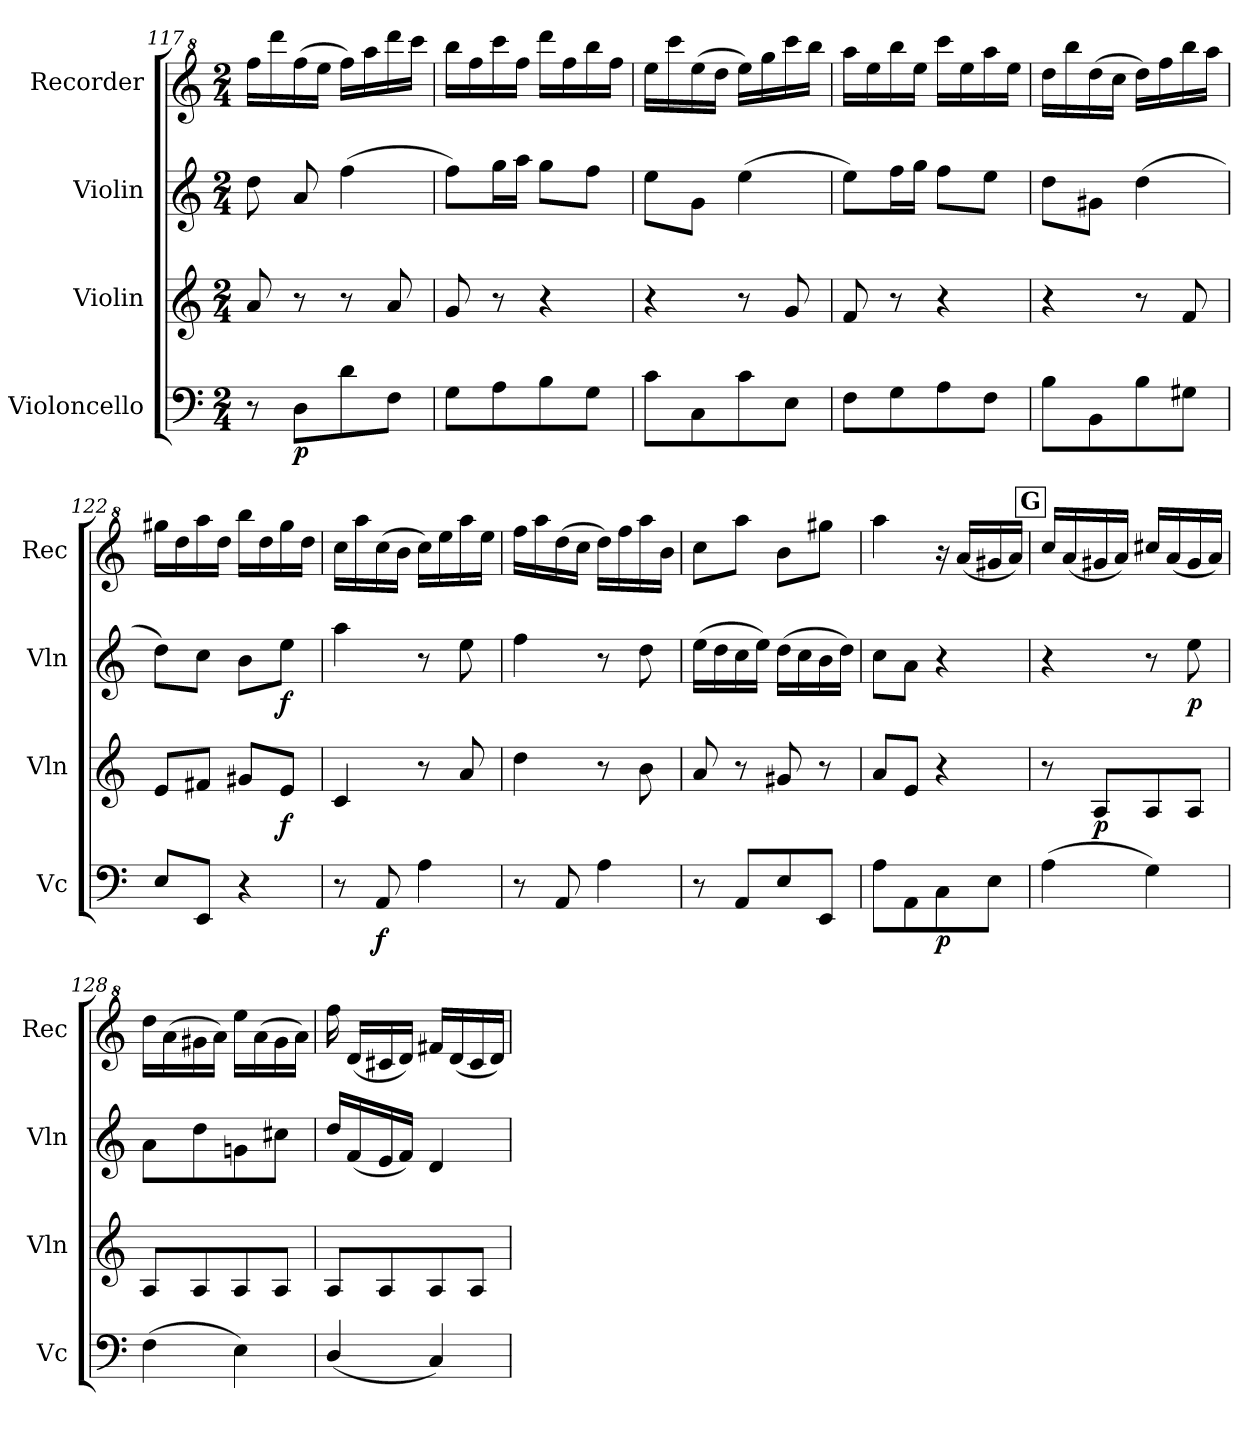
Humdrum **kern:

**kern	**dynam	**kern	**dynam	**kern	**dynam	**kern
*part4	*part4	*part3	*part3	*part2	*part2	*part1
*staff4	*staff4	*staff3	*staff3	*staff2	*staff2	*staff1
*I"Violoncello	*	*I"Violin	*	*I"Violin	*	*I"Recorder
*I'Vc	*	*I'Vln	*	*I'Vln	*	*I'Rec
!!LO:LB:g=z
*clefF4	*	*clefG2	*	*clefG2	*	*clefG^2
*k[]	*	*k[]	*	*k[]	*	*k[]
*M2/4	*	*M2/4	*	*M2/4	*	*M2/4
=117	=117	=117	=117	=117	=117	=117
8r	.	8a/	.	8dd\	.	16fff\LL
.	.	.	.	.	.	16dddd\
!	!LO:DY:b	!	!	!	!	!
8D\L	p	8r	.	8a/	.	(16fff\
.	.	.	.	.	.	16eee\JJ
8d\	.	8r	.	(4ff\	.	16fff\LL)
.	.	.	.	.	.	16aaa\
8F\J	.	8a/	.	.	.	16dddd\
.	.	.	.	.	.	16cccc\JJ
=118	=118	=118	=118	=118	=118	=118
8G\L	.	8g/	.	8ff\L)	.	16bbb\LL
.	.	.	.	.	.	16fff\
8A\	.	8r	.	16gg\L	.	16cccc\
.	.	.	.	16aa\JJ	.	16fff\JJ
8B\	.	4r	.	8gg\L	.	16dddd\LL
.	.	.	.	.	.	16fff\
8G\J	.	.	.	8ff\J	.	16bbb\
.	.	.	.	.	.	16fff\JJ
=119	=119	=119	=119	=119	=119	=119
8c\L	.	4r	.	8ee\L	.	16eee\LL
.	.	.	.	.	.	16cccc\
8C\	.	.	.	8g\J	.	(16eee\
.	.	.	.	.	.	16ddd\JJ
8c\	.	8r	.	(4ee\	.	16eee\LL)
.	.	.	.	.	.	16ggg\
8E\J	.	8g/	.	.	.	16cccc\
.	.	.	.	.	.	16bbb\JJ
=120	=120	=120	=120	=120	=120	=120
8F\L	.	8f/	.	8ee\L)	.	16aaa\LL
.	.	.	.	.	.	16eee\
8G\	.	8r	.	16ff\L	.	16bbb\
.	.	.	.	16gg\JJ	.	16eee\JJ
8A\	.	4r	.	8ff\L	.	16cccc\LL
.	.	.	.	.	.	16eee\
8F\J	.	.	.	8ee\J	.	16aaa\
.	.	.	.	.	.	16eee\JJ
=121	=121	=121	=121	=121	=121	=121
8B\L	.	4r	.	8dd\L	.	16ddd\LL
.	.	.	.	.	.	16bbb\
8BB\	.	.	.	8g#X\J	.	(16ddd\
.	.	.	.	.	.	16ccc\JJ
8B\	.	8r	.	(4dd\	.	16ddd\LL)
.	.	.	.	.	.	16fff\
8G#X\J	.	8f/	.	.	.	16bbb\
.	.	.	.	.	.	16aaa\JJ
!!LO:LB:g=z
=122	=122	=122	=122	=122	=122	=122
8E/L	.	8e/L	.	8dd\L)	.	16ggg#X\LL
.	.	.	.	.	.	16ddd\
8EE/J	.	8f#X/J	.	8cc\J	.	16aaa\
.	.	.	.	.	.	16ddd\JJ
4r	.	8g#X/L	.	8b\L	.	16bbb\LL
.	.	.	.	.	.	16ddd\
!	!	!	!LO:DY:b	!	!LO:DY:b	!
.	.	8e/J	f	8ee\J	f	16ggg#\
.	.	.	.	.	.	16ddd\JJ
=123	=123	=123	=123	=123	=123	=123
8r	.	4c/	.	4aa\	.	16ccc\LL
.	.	.	.	.	.	16aaa\
!	!LO:DY:b	!	!	!	!	!
8AA/	f	.	.	.	.	(16ccc\
.	.	.	.	.	.	16bb\JJ
4A\	.	8r	.	8r	.	16ccc\LL)
.	.	.	.	.	.	16eee\
.	.	8a/	.	8ee\	.	16aaa\
.	.	.	.	.	.	16eee\JJ
=124	=124	=124	=124	=124	=124	=124
8r	.	4dd\	.	4ff\	.	16fff\LL
.	.	.	.	.	.	16aaa\
8AA/	.	.	.	.	.	(16ddd\
.	.	.	.	.	.	16ccc\JJ
4A\	.	8r	.	8r	.	16ddd\LL)
.	.	.	.	.	.	16fff\
.	.	8b\	.	8dd\	.	16aaa\
.	.	.	.	.	.	16bb\JJ
=125	=125	=125	=125	=125	=125	=125
8r	.	8a/	.	(16ee\LL	.	8ccc\L
.	.	.	.	16dd\	.	.
8AA/L	.	8r	.	16cc\	.	8aaa\J
.	.	.	.	16ee\JJ)	.	.
8E/	.	8g#X/	.	(16dd\LL	.	8bb\L
.	.	.	.	16cc\	.	.
8EE/J	.	8r	.	16b\	.	8ggg#X\J
.	.	.	.	16dd\JJ)	.	.
=126	=126	=126	=126	=126	=126	=126
8A\L	.	8a/L	.	8cc\L	.	4aaa\
8AA\	.	8e/J	.	8a\J	.	.
!	!LO:DY:b	!	!	!	!	!
8C\	p	4r	.	4r	.	16r
.	.	.	.	.	.	(16aa/LL
8E\J	.	.	.	.	.	16gg#X/
.	.	.	.	.	.	16aa/JJ)
!!LO:PB:g=z
!!LO:REH:place=s1:a:B:fs=14:t=G
=127	=127	=127	=127	=127	=127	=127
(4A\	.	8r	.	4r	.	16ccc/LL
.	.	.	.	.	.	(16aa/
!	!	!	!LO:DY:b	!	!	!
.	.	8A/L	p	.	.	16gg#X/
.	.	.	.	.	.	16aa/JJ)
4G\)	.	8A/	.	8r	.	16ccc#X/LL
.	.	.	.	.	.	(16aa/
!	!	!	!	!	!LO:DY:b	!
.	.	8A/J	.	8ee\	p	16gg#/
.	.	.	.	.	.	16aa/JJ)
=128	=128	=128	=128	=128	=128	=128
(4F\	.	8A/L	.	8a\L	.	16ddd\LL
.	.	.	.	.	.	(16aa\
.	.	8A/	.	8dd\	.	16gg#X\
.	.	.	.	.	.	16aa\JJ)
4E\)	.	8A/	.	8gn\	.	16eee\LL
.	.	.	.	.	.	(16aa\
.	.	8A/J	.	8cc#X\J	.	16gg#\
.	.	.	.	.	.	16aa\JJ)
=129	=129	=129	=129	=129	=129	=129
(4D/	.	8A/L	.	16dd/LL	.	16fff\
.	.	.	.	(16f/	.	(16dd/LL
.	.	8A/	.	16e/	.	16cc#X/
.	.	.	.	16f/JJ)	.	16dd/JJ)
4C/)	.	8A/	.	4d/	.	16ff#X/LL
.	.	.	.	.	.	(16dd/
.	.	8A/J	.	.	.	16cc#/
.	.	.	.	.	.	16dd/JJ)
=	=	=	=	=	=	=
*-	*-	*-	*-	*-	*-	*-
